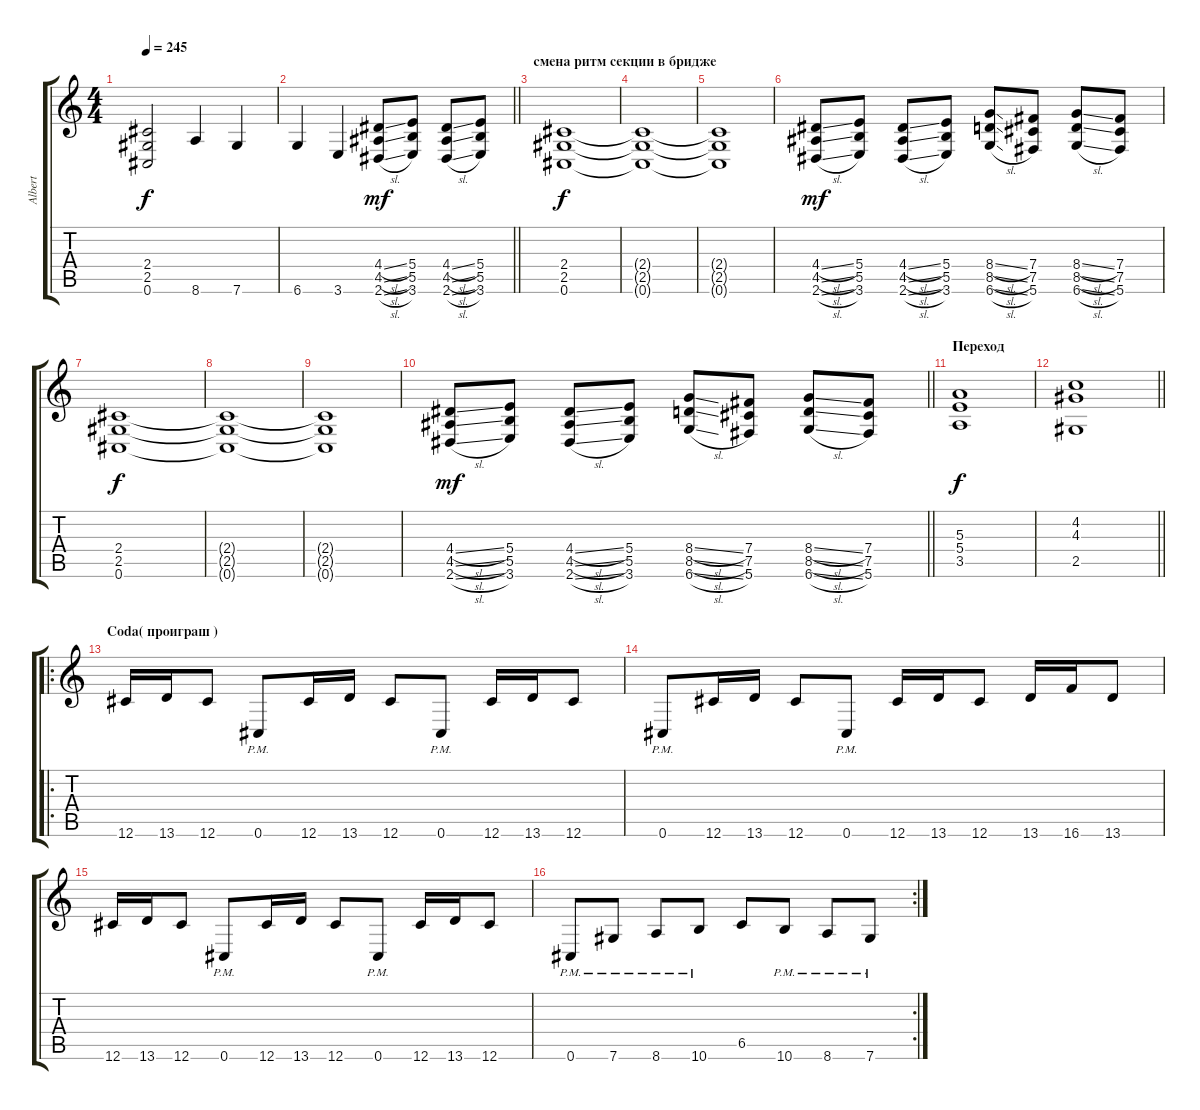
\track ("Albert" "Albert") {instrument distortionguitar}
\staff {score tabs}
\tuning (Db4 Ab3 E3 B2 Gb2 Db2) {hide}
\ts (4 4)
\tempo 245
\clef g2
\ks c
(2.4 2.5 0.6).2{dy f} 8.6.4 7.6.4 |
\barLineRight lightlight
6.6.4 3.6.4 (4.4{sl} 4.5{sl} 2.6{sl}).8{dy mf} (5.4 5.5 3.6).8 (4.4{sl} 4.5{sl} 2.6{sl}).8 (5.4 5.5 3.6).8 |
\section ("" "смена ритм секции в бридже")
(2.4 2.5 0.6).1{dy f} |
(2.4{t} 2.5{t} 0.6{t}).1 |
(2.4{t} 2.5{t} 0.6{t}).1 |
(4.4{sl} 4.5{sl} 2.6{sl}).8{dy mf} (5.4 5.5 3.6).8 (4.4{sl} 4.5{sl} 2.6{sl}).8 (5.4 5.5 3.6).8 (8.4{sl} 8.5{sl} 6.6{sl}).8 (7.4 7.5 5.6).8 (8.4{sl} 8.5{sl} 6.6{sl}).8 (7.4 7.5 5.6).8 |
(2.4 2.5 0.6).1{dy f} |
(2.4{t} 2.5{t} 0.6{t}).1 |
(2.4{t} 2.5{t} 0.6{t}).1 |
\barLineRight lightlight
(4.4{sl} 4.5{sl} 2.6{sl}).8{dy mf} (5.4 5.5 3.6).8 (4.4{sl} 4.5{sl} 2.6{sl}).8 (5.4 5.5 3.6).8 (8.4{sl} 8.5{sl} 6.6{sl}).8 (7.4 7.5 5.6).8 (8.4{sl} 8.5{sl} 6.6{sl}).8 (7.4 7.5 5.6).8 |
\section ("" "Переход")
(5.3 5.4 3.5).1{dy f} |
\barLineRight lightlight
(4.2 4.3 2.5).1 |
\ro
\section ("" "Coda( проиграш )")
12.6.16 13.6.16 12.6.8 0.6{pm}.8 12.6.16 13.6.16 12.6.8 0.6{pm}.8 12.6.16 13.6.16 12.6.8 |
0.6{pm}.8 12.6.16 13.6.16 12.6.8 0.6{pm}.8 12.6.16 13.6.16 12.6.8 13.6.16 16.6.16 13.6.8 |
12.6.16 13.6.16 12.6.8 0.6{pm}.8 12.6.16 13.6.16 12.6.8 0.6{pm}.8 12.6.16 13.6.16 12.6.8 |
\rc 2
0.6{pm}.8 7.6{pm}.8 8.6{pm}.8 10.6{pm}.8 6.5.8 10.6{pm}.8 8.6{pm}.8 7.6{pm}.8
